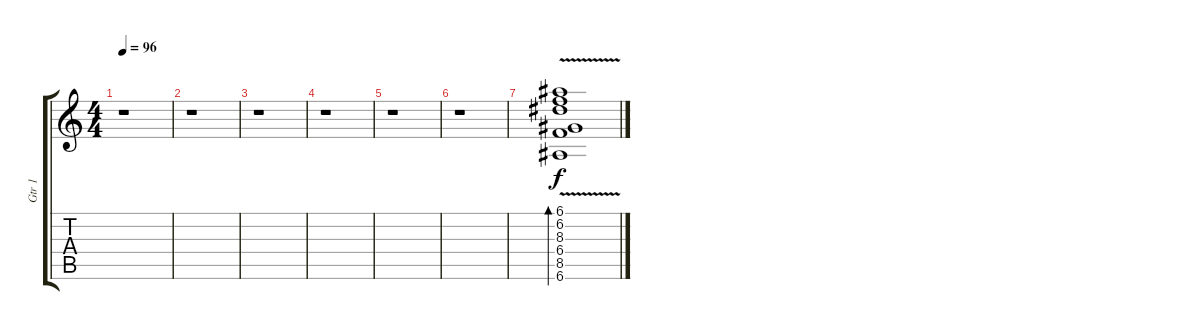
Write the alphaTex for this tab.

\track ("Gtr 1" "Gtr 1") {instrument overdrivenguitar}
\staff {score tabs}
\tuning (E4 B3 G3 D3 A2 E2) {hide}
\ts (4 4)
\tempo 96
\clef g2
\ks c
r.1{dy f} |
r.1 |
r.1 |
r.1 |
r.1 |
r.1 |
(6.1{v} 6.2{v} 8.3{v} 6.4{v} 8.5{v} 6.6{v}).1{bd 60}
